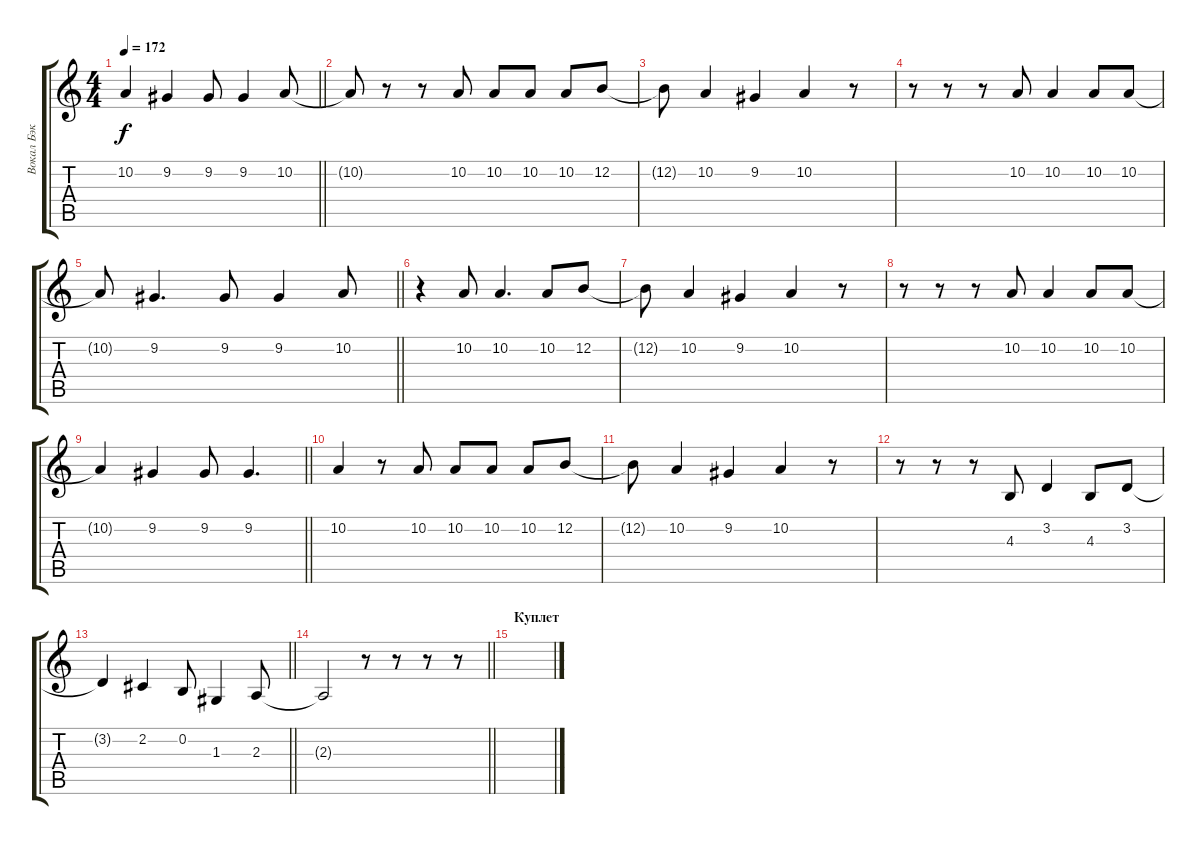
\track ("Вокал Бэк" "Вокал Бэк") {instrument tenorsax}
\staff {score tabs}
\tuning (E4 B3 G3 D3 A2 E2) {hide}
\ts (4 4)
\tempo 172
\clef g2
\barLineRight lightlight
\ks c
10.2{t}.4{dy f} 9.2.4 9.2.8 9.2.4 10.2.8 |
10.2{t}.8 r.8 r.8 10.2.8 10.2.8 10.2.8 10.2.8 12.2.8 |
12.2{t}.8 10.2.4 9.2.4 10.2.4 r.8 |
r.8 r.8 r.8 10.2.8 10.2.4 10.2.8 10.2.8 |
\barLineRight lightlight
10.2{t}.8 9.2.4{d} 9.2.8 9.2.4 10.2.8 |
r.4 10.2.8 10.2.4{d} 10.2.8 12.2.8 |
12.2{t}.8 10.2.4 9.2.4 10.2.4 r.8 |
r.8 r.8 r.8 10.2.8 10.2.4 10.2.8 10.2.8 |
\barLineRight lightlight
10.2{t}.4 9.2.4 9.2.8 9.2.4{d} |
10.2.4 r.8 10.2.8 10.2.8 10.2.8 10.2.8 12.2.8 |
12.2{t}.8 10.2.4 9.2.4 10.2.4 r.8 |
r.8 r.8 r.8 4.3.8 3.2.4 4.3.8 3.2.8 |
\barLineRight lightlight
3.2{t}.4 2.2.4 0.2.8 1.3.4 2.3.8 |
\barLineRight lightlight
2.3{t}.2 r.8 r.8 r.8 r.8 |
\section ("" "Куплет")
